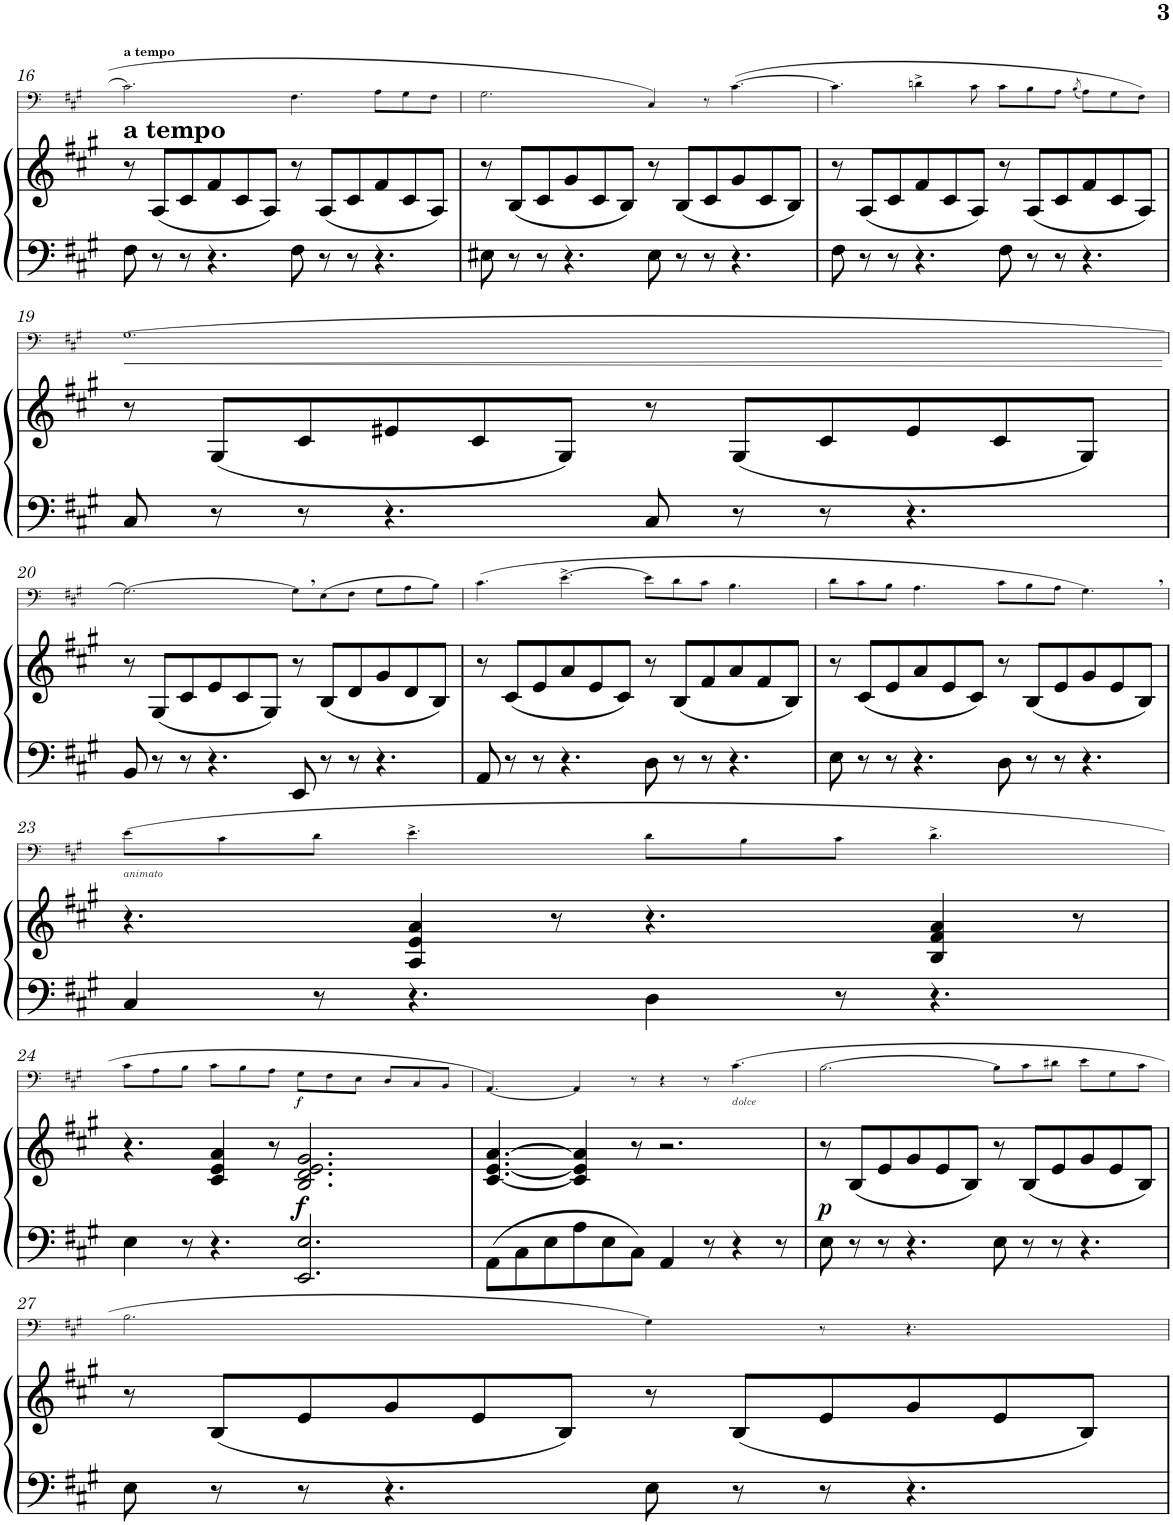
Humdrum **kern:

**kern	**kern	**dynam	**kern	**dynam
*part2	*part2	*part2	*part1	*part1
*staff3	*staff2	*staff2/3	*staff1	*staff1
*I"Piano	*	*	*I"Trombone	*
*I'Pno	*	*	*I'Trb	*
!!LO:PB:g=z
*clefF4	*clefG2	*	*clefF4	*
*k[f#c#g#]	*k[f#c#g#]	*	*k[f#c#g#]	*
*M12/8	*M12/8	*	*M12/8	*
=16	=16	=16	=16	=16
!	!	!	!LO:TX:a:B:t=a tempo	!
!	!LO:TX:a:B:t=a tempo	!	!	!
8F#\	8r	.	2.c#\]	.
8r	(8A/L	.	.	.
8r	8c#/	.	.	.
4.r	8f#/	.	.	.
.	8c#/	.	.	.
.	8A/J)	.	.	.
8F#\	8r	.	4.F#\	.
8r	(8A/L	.	.	.
8r	8c#/	.	.	.
4.r	8f#/	.	8A\L	.
.	8c#/	.	8G#\	.
.	8A/J)	.	8F#\J	.
=17	=17	=17	=17	=17
8E#X\	8r	.	2.G#\	.
8r	(8B/L	.	.	.
8r	8c#/	.	.	.
4.r	8g#/	.	.	.
.	8c#/	.	.	.
.	8B/J)	.	.	.
8E#\	8r	.	4C#/	.
8r	(8B/L	.	.	.
8r	8c#/	.	8r	.
4.r	8g#/	.	([4.c#\	.
.	8c#/	.	.	.
.	8B/J)	.	.	.
=18	=18	=18	=18	=18
8F#\	8r	.	4.c#\]	.
8r	(8A/L	.	.	.
8r	8c#/	.	.	.
4.r	8f#/	.	4dn^\	.
.	8c#/	.	.	.
.	8A/J)	.	8c#\	.
8F#\	8r	.	8c#\L	.
8r	(8A/L	.	8B\	.
8r	8c#/	.	8A\J	.
.	.	.	(8qB/	.
4.r	8f#/	.	8A\L)	.
.	8c#/	.	8G#\	.
.	8A/J)	.	8F#\J)	.
!!LO:LB:g=z
=19	=19	=19	=19	=19
!	!	!	!	!LO:HP:b
8C#/	8r	.	[1.G#	<
8r	(8G#/L	.	.	.
8r	8c#/	.	.	.
4.r	8e#X/	.	.	.
.	8c#/	.	.	.
.	8G#/J)	.	.	.
8C#/	8r	.	.	.
8r	(8G#/L	.	.	.
8r	8c#/	.	.	.
4.r	8e#/	.	.	.
.	8c#/	.	.	.
.	8G#/J)	.	.	.
.	.	.	.	[
!!LO:LB:g=z
=20	=20	=20	=20	=20
8BB/	8r	.	2.G#\_	.
8r	(8G#/L	.	.	.
8r	8c#/	.	.	.
4.r	8e/	.	.	.
.	8c#/	.	.	.
.	8G#/J)	.	.	.
8EE/	8r	.	8G#,\L]	.
8r	(8B/L	.	(8E\	.
8r	8d/	.	8F#\J	.
4.r	8g#/	.	8G#\L	.
.	8d/	.	8A\	.
.	8B/J)	.	8B\J)	.
=21	=21	=21	=21	=21
8AA/	8r	.	(4.c#\	.
8r	(8c#/L	.	.	.
8r	8e/	.	.	.
4.r	8a/	.	[4.e^\	.
.	8e/	.	.	.
.	8c#/J)	.	.	.
8D\	8r	.	8e\L]	.
8r	(8B/L	.	8d\	.
8r	8f#/	.	8c#\J	.
4.r	8a/	.	4.B\	.
.	8f#/	.	.	.
.	8B/J)	.	.	.
=22	=22	=22	=22	=22
8E\	8r	.	8d\L	.
8r	(8c#/L	.	8c#\	.
8r	8e/	.	8B\J	.
4.r	8a/	.	4.A\	.
.	8e/	.	.	.
.	8c#/J)	.	.	.
8D\	8r	.	8c#\L	.
8r	(8B/L	.	8B\	.
8r	8e/	.	8A\J	.
4.r	8g#/	.	4.G#,\)	.
.	8e/	.	.	.
.	8B/J)	.	.	.
!!LO:LB:g=z
=23	=23	=23	=23	=23
!	!	!	!LO:TX:b:i:t=animato	!
4C#/	4.r	.	(8e\L	.
.	.	.	8c#\	.
8r	.	.	8d\J	.
4.r	4A/ 4e/ 4a/	.	4.e^\	.
.	8r	.	.	.
4D\	4.r	.	8d\L	.
.	.	.	8B\	.
8r	.	.	8c#\J	.
4.r	4B/ 4f#/ 4a/	.	4.d^\	.
.	8r	.	.	.
!!LO:LB:g=z
=24	=24	=24	=24	=24
4E\	4.r	.	8c#\L	.
.	.	.	8A\	.
8r	.	.	8B\J	.
4.r	4c#/ 4e/ 4a/	.	8c#\L	.
.	.	.	8B\	.
.	8r	.	8A\J	.
!	!	!LO:DY:b	!	!LO:DY:b
2.EE/ 2.E/	2.B/ 2.d/ 2.e/ 2.g#/	f	8G#\L	f
.	.	.	8F#\	.
.	.	.	8E\J	.
.	.	.	8D/L	.
.	.	.	8C#/	.
.	.	.	8BB/J	.
=25	=25	=25	=25	=25
8AA\L	[4.c#/ [4.e/ [4.a/	.	[4.AA/)	.
8C#\	.	.	.	.
8E\	.	.	.	.
8A\	4c#/] 4e/] 4a/]	.	4AA/]	.
8E\	.	.	.	.
8C#\J	8r	.	8r	.
4AA/	2.r	.	4r	.
8r	.	.	8r	.
!	!	!	!LO:TX:b:i:t=dolce	!
4r	.	.	(4.c#\	.
8r	.	.	.	.
=26	=26	=26	=26	=26
!	!	!LO:DY:b	!	!
8E\	8r	p	[2.B\	.
8r	(8B/L	.	.	.
8r	8e/	.	.	.
4.r	8g#/	.	.	.
.	8e/	.	.	.
.	8B/J)	.	.	.
8E\	8r	.	8B\L]	.
8r	(8B/L	.	8c#\	.
8r	8e/	.	8d#X\J	.
4.r	8g#/	.	8e\L	.
.	8e/	.	8G#\	.
.	8B/J)	.	8c#\J	.
!!LO:LB:g=z
=27	=27	=27	=27	=27
8E\	8r	.	2.B\	.
8r	(8B/L	.	.	.
8r	8e/	.	.	.
4.r	8g#/	.	.	.
.	8e/	.	.	.
.	8B/J)	.	.	.
8E\	8r	.	4G#\)	.
8r	(8B/L	.	.	.
8r	8e/	.	8r	.
4.r	8g#/	.	4.r	.
.	8e/	.	.	.
.	8B/J)	.	.	.
=	=	=	=	=
*-	*-	*-	*-	*-
